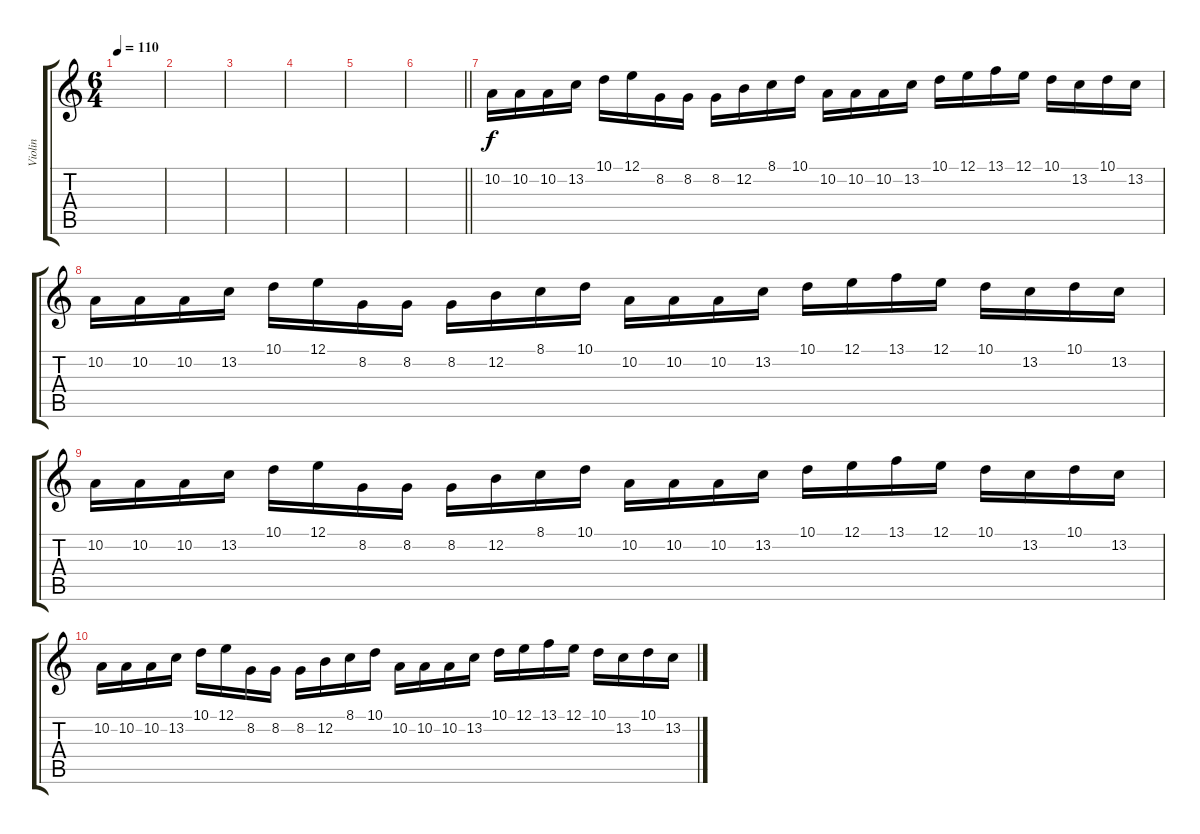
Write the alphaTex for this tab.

\track ("Violin" "Violin") {instrument violin}
\staff {score tabs}
\tuning (E4 B3 G3 D3 A2 E2) {hide}
\ts (6 4)
\tempo 110
\clef g2
\ks c
|
|
|
|
|
\barLineRight lightlight
|
10.2.16 10.2.16 10.2.16 13.2.16 10.1.16 12.1.16 8.2.16 8.2.16 8.2.16 12.2.16 8.1.16 10.1.16 10.2.16 10.2.16 10.2.16 13.2.16 10.1.16 12.1.16 13.1.16 12.1.16 10.1.16 13.2.16 10.1.16 13.2.16 |
10.2.16 10.2.16 10.2.16 13.2.16 10.1.16 12.1.16 8.2.16 8.2.16 8.2.16 12.2.16 8.1.16 10.1.16 10.2.16 10.2.16 10.2.16 13.2.16 10.1.16 12.1.16 13.1.16 12.1.16 10.1.16 13.2.16 10.1.16 13.2.16 |
10.2.16 10.2.16 10.2.16 13.2.16 10.1.16 12.1.16 8.2.16 8.2.16 8.2.16 12.2.16 8.1.16 10.1.16 10.2.16 10.2.16 10.2.16 13.2.16 10.1.16 12.1.16 13.1.16 12.1.16 10.1.16 13.2.16 10.1.16 13.2.16 |
10.2.16 10.2.16 10.2.16 13.2.16 10.1.16 12.1.16 8.2.16 8.2.16 8.2.16 12.2.16 8.1.16 10.1.16 10.2.16 10.2.16 10.2.16 13.2.16 10.1.16 12.1.16 13.1.16 12.1.16 10.1.16 13.2.16 10.1.16 13.2.16
